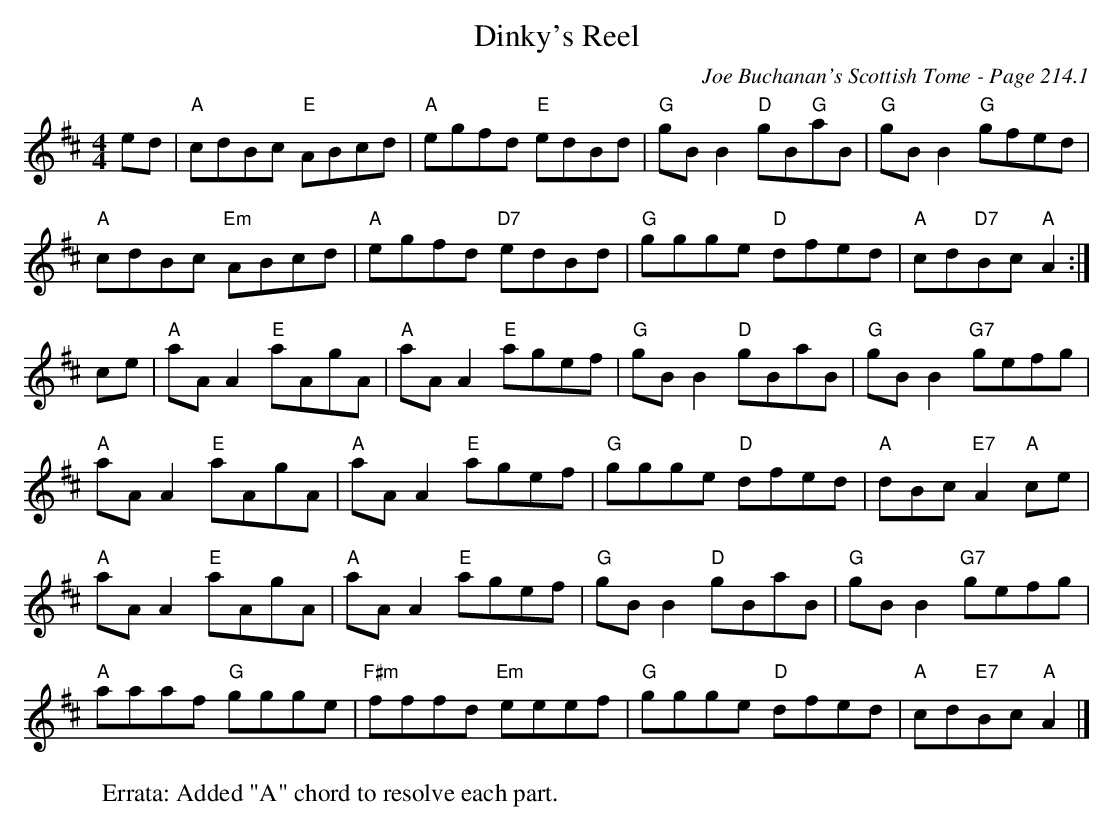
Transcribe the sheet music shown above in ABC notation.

X:1
T:Dinky's Reel
C:Joe Buchanan's Scottish Tome - Page 214.1
L:1/8
M:4/4
K:Amix
ed | "A"cdBc "E"ABcd | "A"egfd "E"edBd | "G"gB B2 "D"gB"G"aB | "G"gB B2 "G"gfed |
"A"cdBc "Em"ABcd | "A"egfd "D7"edBd | "G"ggge "D"dfed | "A"cd"D7"Bc "A"A2 :|
ce | "A"aA A2 "E"aAgA | "A"aA A2 "E"agef | "G"gB B2 "D"gBaB | "G"gB B2 "G7"gefg |
"A"aA A2 "E"aAgA | "A"aA A2 "E"agef | "G"ggge "D"dfed | "A"dBc "E7"A2 "A"ce |
"A"aA A2 "E"aAgA | "A"aA A2 "E"agef | "G"gB B2 "D"gBaB | "G"gB B2 "G7"gefg |
"A"aaaf "G"ggge | "F#m"fffd "Em"eeef | "G"ggge "D"dfed | "A"cd"E7"Bc "A"A2 |]
W:Errata: Added "A" chord to resolve each part.
